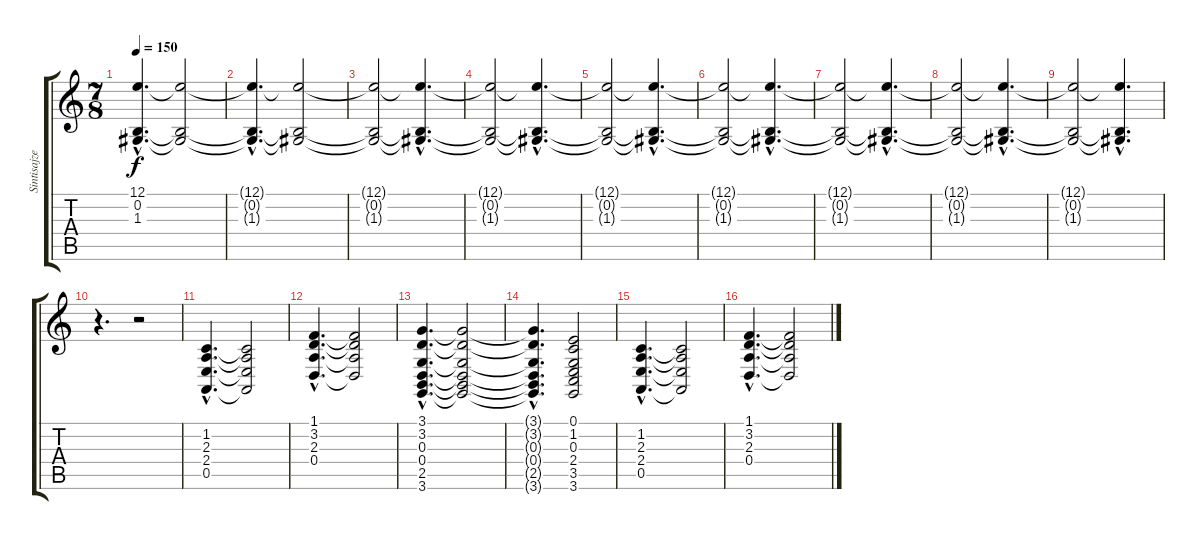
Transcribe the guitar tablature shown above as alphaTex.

\track ("Sintisajzer" "Sintisajze") {instrument drawbarorgan}
\staff {score tabs}
\tuning (E4 B3 G3 D3 A2 E2) {hide}
\ts (7 8)
\tempo 150
\clef g2
\ks c
(12.1{hac} 0.2{hac} 1.3{hac}).4{d dy f} (12.1{t} 0.2{t} 1.3{t}).2 |
(12.1{hac t} 0.2{hac t} 1.3{hac t}).4{d} (12.1{t} 0.2{t} 1.3{t}).2 |
(12.1{t} 0.2{t} 1.3{t}).2 (12.1{hac t} 0.2{hac t} 1.3{hac t}).4{d} |
(12.1{t} 0.2{t} 1.3{t}).2 (12.1{hac t} 0.2{hac t} 1.3{hac t}).4{d} |
(12.1{t} 0.2{t} 1.3{t}).2 (12.1{hac t} 0.2{hac t} 1.3{hac t}).4{d} |
(12.1{t} 0.2{t} 1.3{t}).2 (12.1{hac t} 0.2{hac t} 1.3{hac t}).4{d} |
(12.1{t} 0.2{t} 1.3{t}).2 (12.1{hac t} 0.2{hac t} 1.3{hac t}).4{d} |
(12.1{t} 0.2{t} 1.3{t}).2 (12.1{hac t} 0.2{hac t} 1.3{hac t}).4{d} |
(12.1{t} 0.2{t} 1.3{t}).2 (12.1{hac t} 0.2{hac t} 1.3{hac t}).4{d} |
r.4{d} r.2 |
(1.2{hac} 2.3{hac} 2.4{hac} 0.5{hac}).4{d} (1.2{t} 2.3{t} 2.4{t} 0.5{t}).2 |
(1.1{hac} 3.2{hac} 2.3{hac} 0.4{hac}).4{d} (1.1{t} 3.2{t} 2.3{t} 0.4{t}).2 |
(3.1{hac} 3.2{hac} 0.3{hac} 0.4{hac} 2.5{hac} 3.6{hac}).4{d} (3.1{t} 3.2{t} 0.3{t} 0.4{t} 2.5{t} 3.6{t}).2 |
(3.1{hac t} 3.2{hac t} 0.3{hac t} 0.4{hac t} 2.5{hac t} 3.6{hac t}).4{d} (0.1 1.2 0.3 2.4 3.5 3.6).2 |
(1.2{hac} 2.3{hac} 2.4{hac} 0.5{hac}).4{d} (1.2{t} 2.3{t} 2.4{t} 0.5{t}).2 |
(1.1{hac} 3.2{hac} 2.3{hac} 0.4{hac}).4{d} (1.1{t} 3.2{t} 2.3{t} 0.4{t}).2
